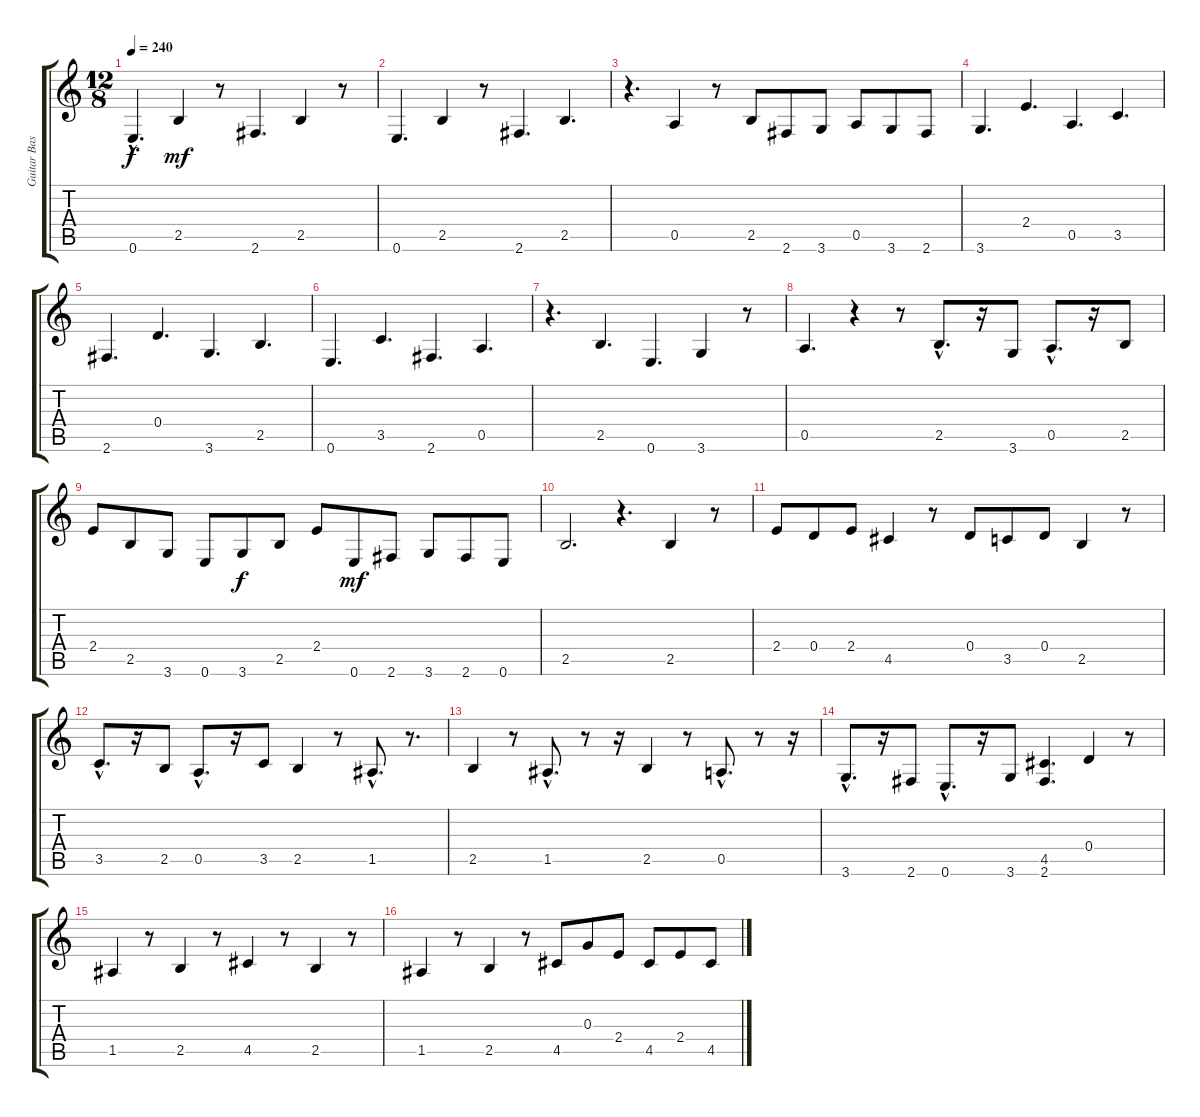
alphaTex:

\track ("Guitar Bass" "Guitar Bas") {instrument acousticguitarnylon}
\staff {score tabs}
\tuning (E4 B3 G3 D3 A2 E2) {hide}
\ts (12 8)
\tempo 240
\clef g2
\ks c
0.6{hac}.4{d dy f instrument acousticguitarnylon} 2.5.4{dy mf} r.8 2.6.4{d} 2.5.4 r.8 |
0.6.4{d} 2.5.4 r.8 2.6.4{d} 2.5.4{d} |
r.4{d} 0.5.4 r.8 2.5.8 2.6.8 3.6.8 0.5.8 3.6.8 2.6.8 |
3.6.4{d} 2.4.4{d} 0.5.4{d} 3.5.4{d} |
2.6.4{d} 0.4.4{d} 3.6.4{d} 2.5.4{d} |
0.6.4{d} 3.5.4{d} 2.6.4{d} 0.5.4{d} |
r.4{d} 2.5.4{d} 0.6.4{d} 3.6.4 r.8 |
0.5.4{d} r.4 r.8 2.5{hac}.8{d} r.16 3.6.8 0.5{hac}.8{d} r.16 2.5.8 |
2.4.8 2.5.8 3.6.8 0.6.8 3.6.8{dy f} 2.5.8 2.4.8 0.6.8{dy mf} 2.6.8 3.6.8 2.6.8 0.6.8 |
2.5.2{d} r.4{d} 2.5.4 r.8 |
2.4.8 0.4.8 2.4.8 4.5.4 r.8 0.4.8 3.5.8 0.4.8 2.5.4 r.8 |
3.5{hac}.8{d} r.16 2.5.8 0.5{hac}.8{d} r.16 3.5.8 2.5.4 r.8 1.5{hac}.8{d} r.8{d} |
2.5.4 r.8 1.5{hac}.8{d} r.8 r.16 2.5.4 r.8 0.5{hac}.8{d} r.8 r.16 |
3.6{hac}.8{d} r.16 2.6.8 0.6{hac}.8{d} r.16 3.6.8 (4.5 2.6).4{d} 0.4.4 r.8 |
1.5.4 r.8 2.5.4 r.8 4.5.4 r.8 2.5.4 r.8 |
1.5.4 r.8 2.5.4 r.8 4.5.8 0.3.8 2.4.8 4.5.8 2.4.8 4.5.8
